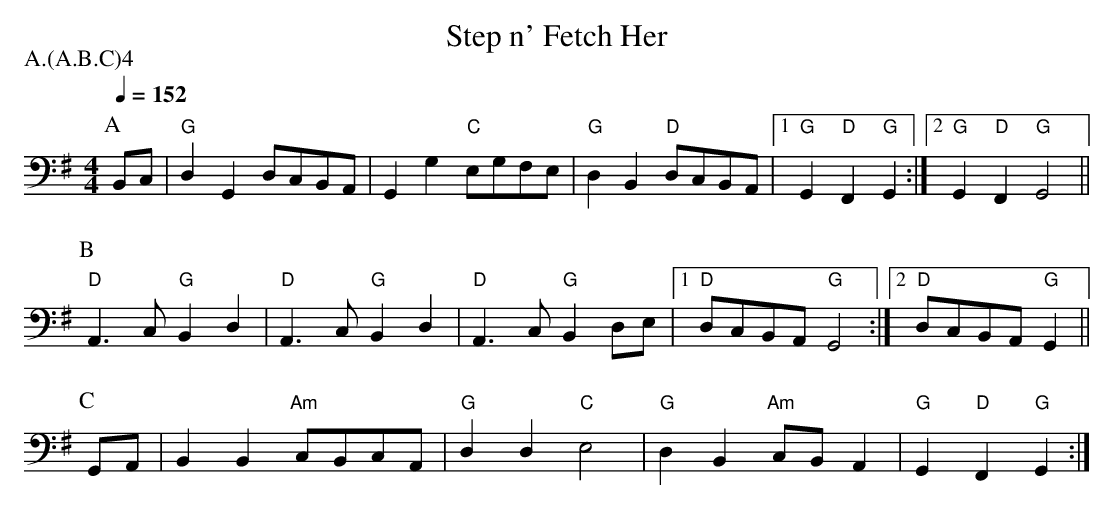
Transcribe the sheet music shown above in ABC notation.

X:1
T: Step n' Fetch Her
P: A.(A.B.C)4
Q: 1/4=152
M: 4/4
L: 1/4
K: G clef=bass middle=d
P: A
P: A
B/c/ |\
"G" d G d/c/B/A/ | G g "C"e/g/f/e/ | "G" d B "D" d/c/B/A/ |\
[1 "G"  G "D" F "G" G :| [2 "G" G "D" F "G" G2 ||
P: B
"D" A>c "G" B d | "D" A>c "G" B d | "D" A>c "G" B d/e/ |\
[1 "D" d/c/B/A/ "G" G2 :| [2 "D" d/c/B/A/ "G" G ||
P: C
G/A/ | B B "Am" c/B/c/A/ | "G" d d "C" e2 |\
"G" d B "Am"c/B/ A | "G" G "D" F "G" G :|]
